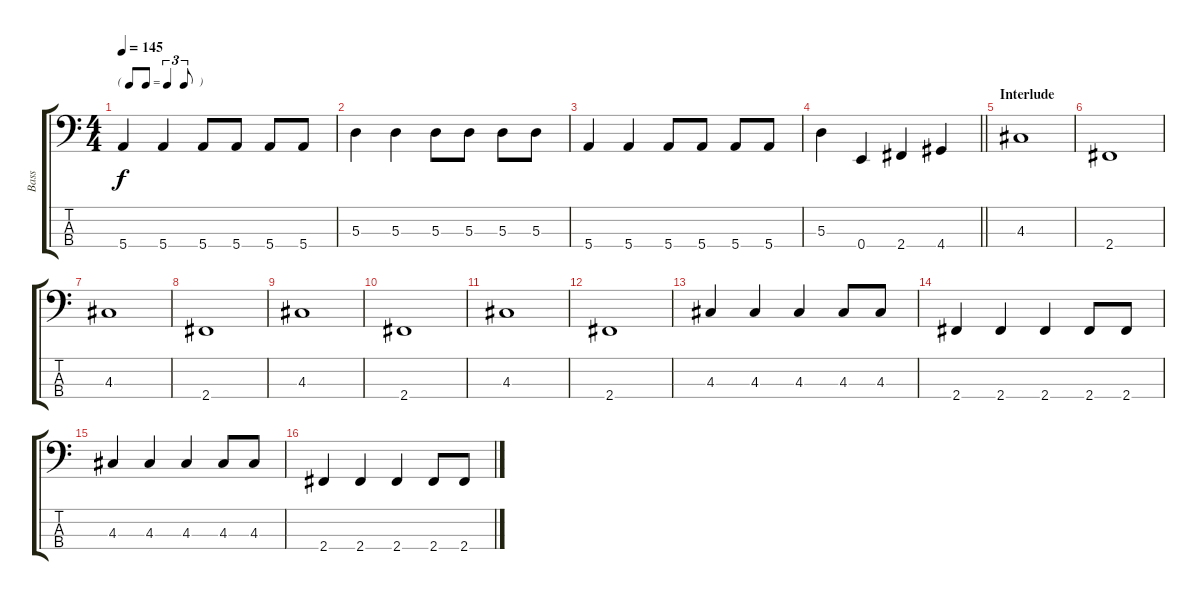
\track ("Bass" "Bass") {instrument electricbassfinger}
\staff {score tabs}
\tuning (G2 D2 A1 E1) {hide}
\ts (4 4)
\tf triplet8th
\tempo 145
\clef f4
\ks c
5.4.4{dy f} 5.4.4 5.4.8 5.4.8 5.4.8 5.4.8 |
5.3.4 5.3.4 5.3.8 5.3.8 5.3.8 5.3.8 |
5.4.4 5.4.4 5.4.8 5.4.8 5.4.8 5.4.8 |
\barLineRight lightlight
5.3.4 0.4.4 2.4.4 4.4.4 |
\section ("" "Interlude")
4.3.1 |
2.4.1 |
4.3.1 |
2.4.1 |
4.3.1 |
2.4.1 |
4.3.1 |
2.4.1 |
4.3.4 4.3.4 4.3.4 4.3.8 4.3.8 |
2.4.4 2.4.4 2.4.4 2.4.8 2.4.8 |
4.3.4 4.3.4 4.3.4 4.3.8 4.3.8 |
2.4.4 2.4.4 2.4.4 2.4.8 2.4.8
